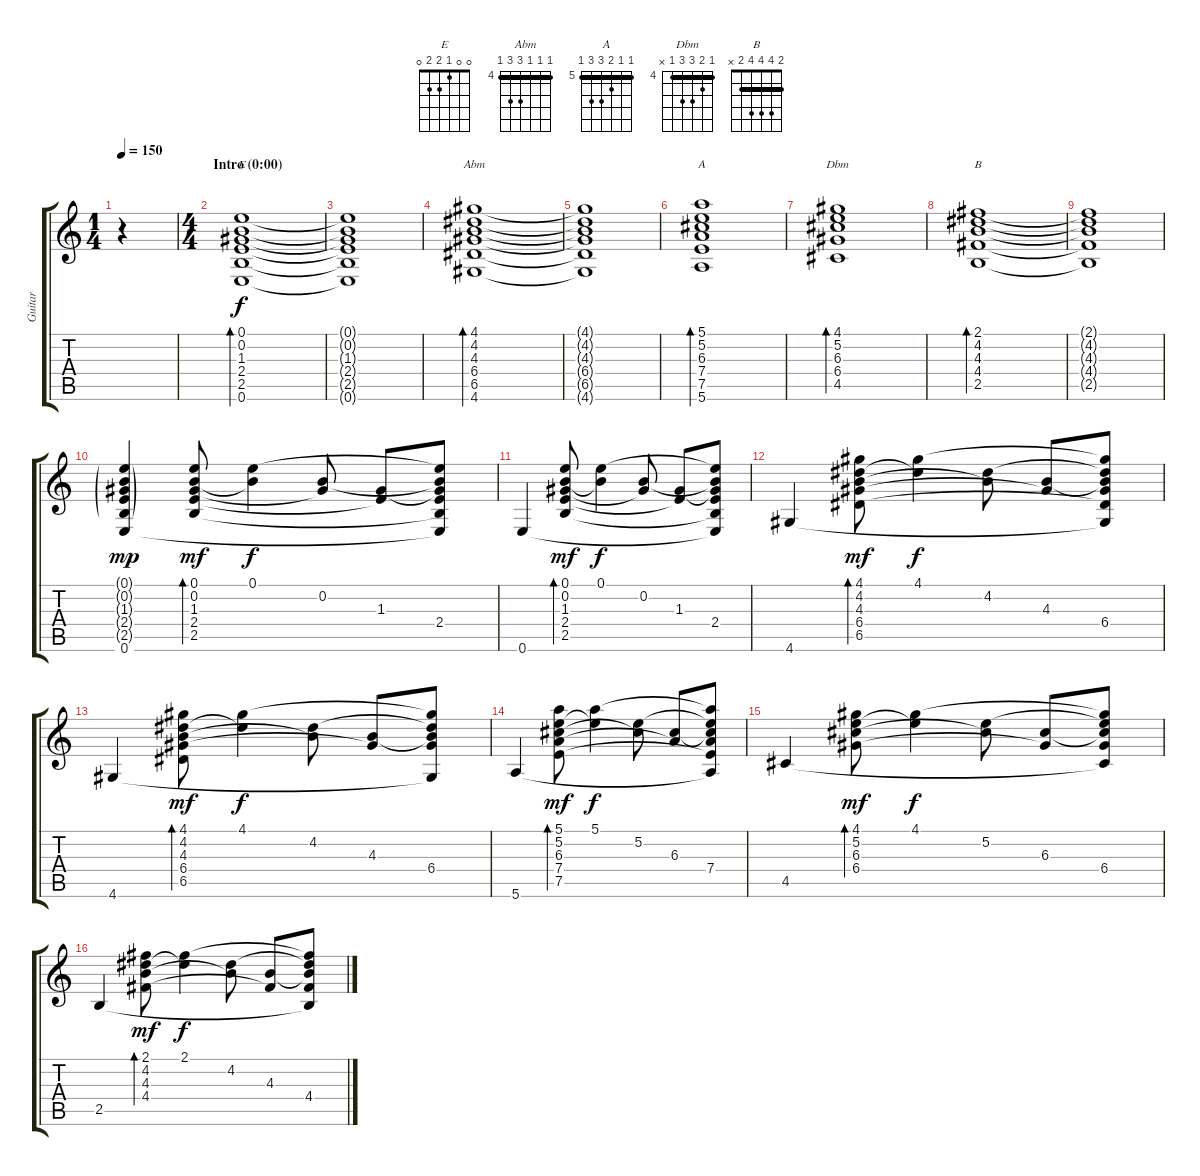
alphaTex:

\track ("Guitar" "Guitar") {instrument electricguitarjazz}
\staff {score tabs}
\tuning (E4 B3 G3 D3 A2 E2) {hide}
\chord ("E" 0 0 1 2 2 0)
\chord ("Abm" 4 4 4 6 6 4) {firstfret 4 barre 4}
\chord ("A" 5 5 6 7 7 5) {firstfret 5 barre 5}
\chord ("Dbm" 4 5 6 6 4 x) {firstfret 4 barre 4}
\chord ("B" 2 4 4 4 2 x) {barre 2}
\ts (1 4)
\tempo 150
\clef g2
\ks c
r.4{dy f instrument electricguitarjazz} |
\ts (4 4)
\section ("" "Intro (0:00)")
(0.1 0.2 1.3 2.4 2.5 0.6).1{bd 120 ch "E"} |
(0.1{t} 0.2{t} 1.3{t} 2.4{t} 2.5{t} 0.6{t}).1 |
(4.1 4.2 4.3 6.4 6.5 4.6).1{bd 120 ch "Abm"} |
(4.1{t} 4.2{t} 4.3{t} 6.4{t} 6.5{t} 4.6{t}).1 |
(5.1 5.2 6.3 7.4 7.5 5.6).1{bd 120 ch "A"} |
(4.1 5.2 6.3 6.4 4.5).1{bd 120 ch "Dbm"} |
(2.1 4.2 4.3 4.4 2.5).1{bd 120 ch "B"} |
(2.1{t} 4.2{t} 4.3{t} 4.4{t} 2.5{t}).1 |
(0.1{g} 0.2{g} 1.3{g} 2.4{g} 2.5{g} 0.6).4{dy mp} (0.1 0.2 1.3 2.4 2.5).8{bd 120 dy mf} (0.1 0.2{t}).4{dy f} (0.2 1.3{t}).8 (1.3 2.4{t}).8 (0.1{t} 0.2{t} 1.3{t} 2.4 2.5{t} 0.6{t}).8 |
0.6.4 (0.1 0.2 1.3 2.4 2.5).8{bd 120 dy mf} (0.1 0.2{t}).4{dy f} (0.2 1.3{t}).8 (1.3 2.4{t}).8 (0.1{t} 0.2{t} 1.3{t} 2.4 2.5{t} 0.6{t}).8 |
4.6.4 (4.1 4.2 4.3 6.4 6.5).8{bd 120 dy mf} (4.1 4.2{t}).4{dy f} (4.2 4.3{t}).8 (4.3 6.4{t}).8 (4.1{t} 4.2{t} 4.3{t} 6.4 6.5{t} 4.6{t}).8 |
4.6.4 (4.1 4.2 4.3 6.4 6.5).8{bd 120 dy mf} (4.1 4.2{t}).4{dy f} (4.2 4.3{t}).8 (4.3 6.4{t}).8 (4.1{t} 4.2{t} 4.3{t} 6.4 4.6{t}).8 |
5.6.4 (5.1 5.2 6.3 7.4 7.5).8{bd 120 dy mf} (5.1 5.2{t}).4{dy f} (5.2 6.3{t}).8 (6.3 7.4{t}).8 (5.1{t} 5.2{t} 6.3{t} 7.4 7.5{t} 5.6{t}).8 |
4.5.4 (4.1 5.2 6.3 6.4).8{bd 120 dy mf} (4.1 5.2{t}).4{dy f} (5.2 6.3{t}).8 (6.3 6.4{t}).8 (4.1{t} 5.2{t} 6.3{t} 6.4 4.5{t}).8 |
2.5.4 (2.1 4.2 4.3 4.4).8{bd 120 dy mf} (2.1 4.2{t}).4{dy f} (4.2 4.3{t}).8 (4.3 4.4{t}).8 (2.1{t} 4.2{t} 4.3{t} 4.4 2.5{t}).8
